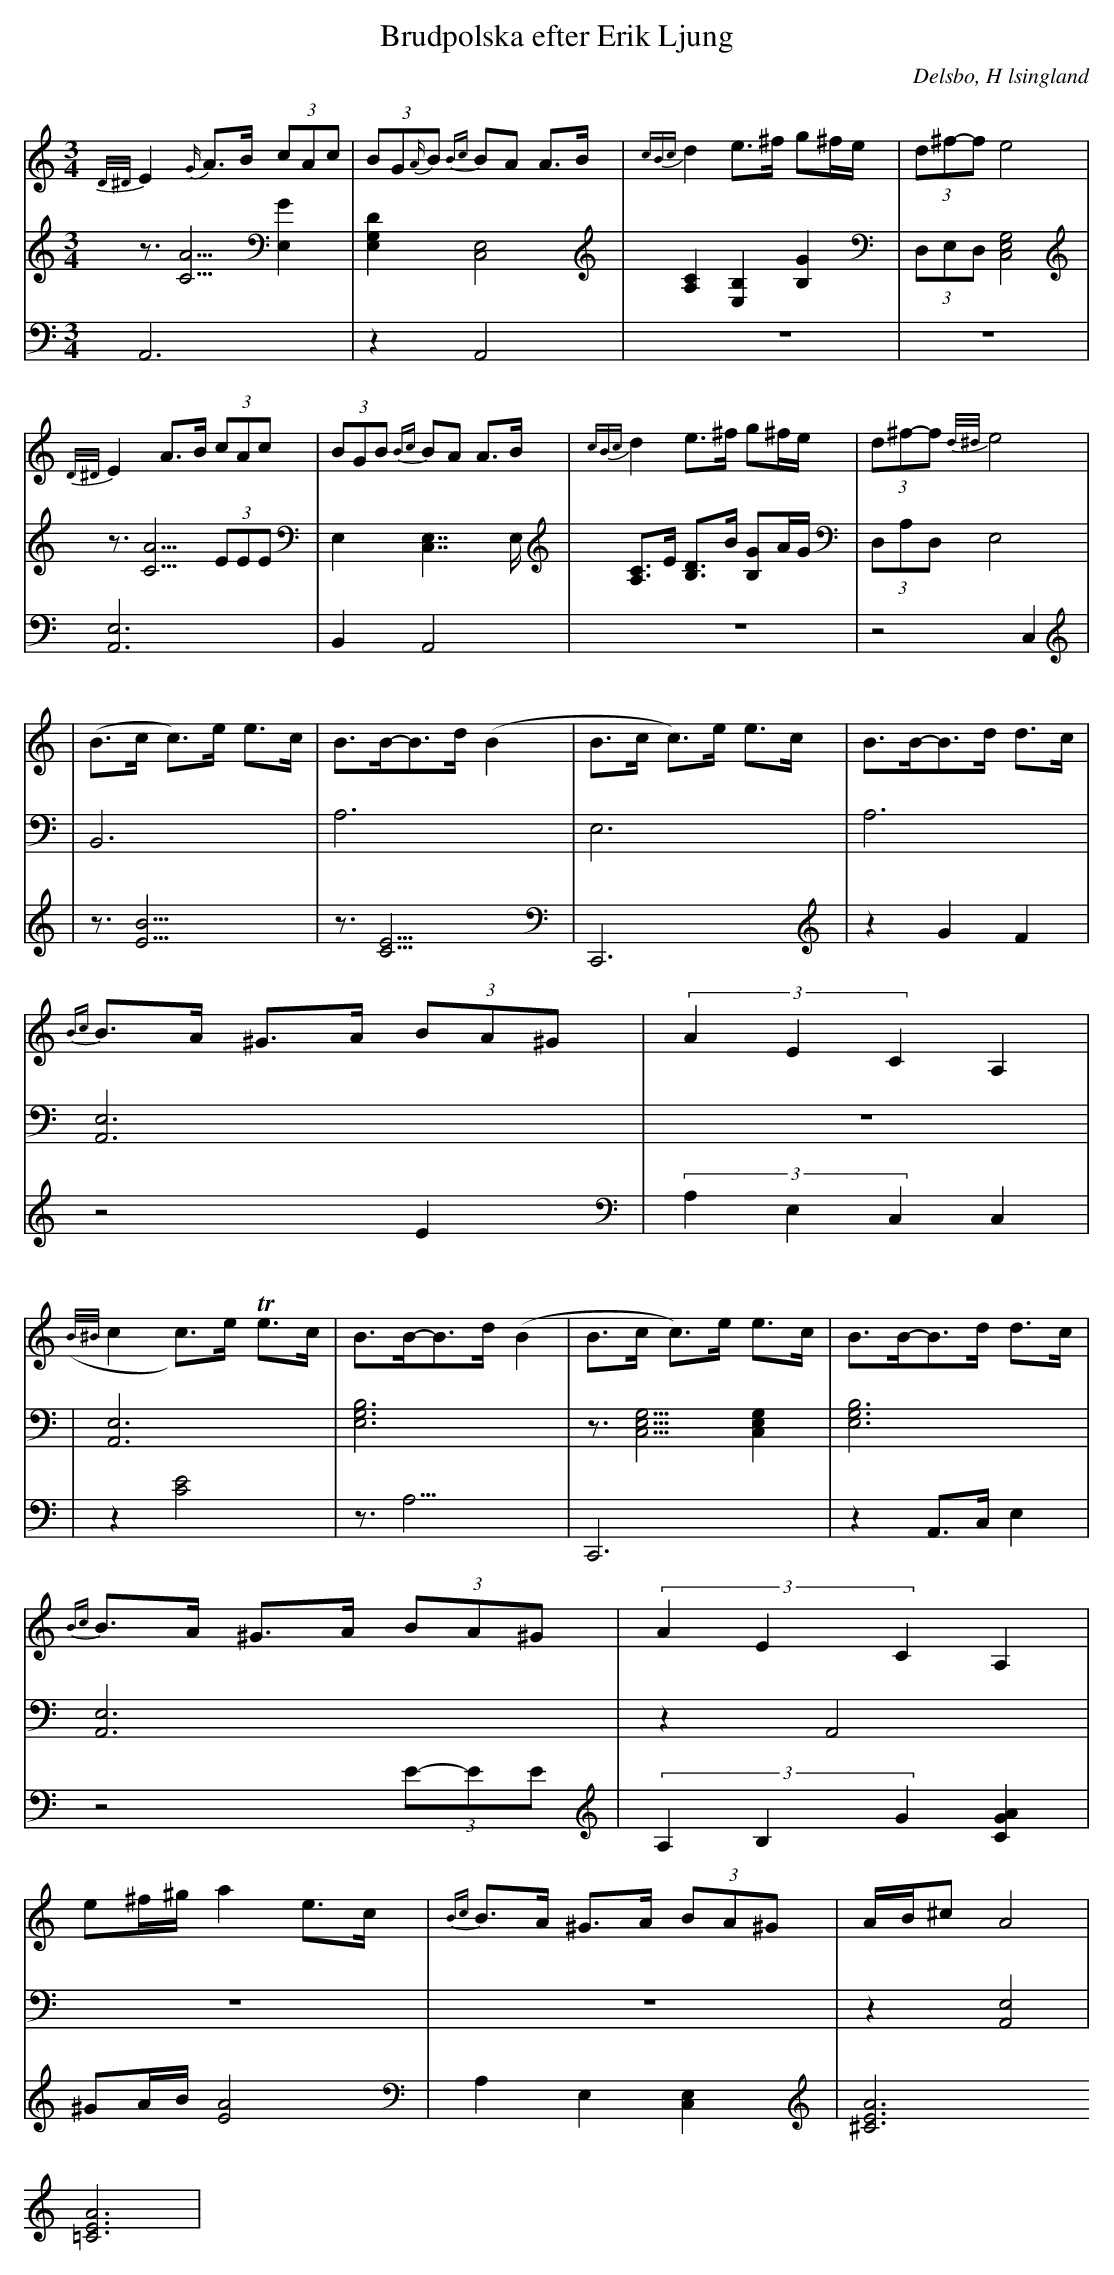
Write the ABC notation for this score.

X:1
T: Brudpolska efter Erik Ljung
Q: 105
O: Delsbo, H lsingland
M: 3/4
L: 1/8
K: Am
V:1
V:2
V:3 =Merge
V:1
{D/^D/}E2 {G/}A>B (3cAc| (3BG{A/}B {Bc}BA A>B|{cBc}d2 e>^f g^f/e/|(3d^f-f e4 |
{D/^D/}E2 A>B (3cAc| (3BGB {Bc}BA A>B|{cBc}d2 e>^f g^f/e/|(3d^f-f {d/^d/}e4 |
|(B>c c)>e e>c|B>B-B>d (B2|B>c c)>e e>c|B>B-B>d d>c|
{Bc}B>A ^G>A (3BA^G|(3A2E2C2 A,2|
({B/^B/}c2 c)>e Te>c|B>B-B>d (B2|B>c c)>e e>c|B>B-B>d d>c|
{Bc}B>A ^G>A (3BA^G|(3A2E2C2 A,2|
e^f/^g/ a2 e>c|{Bc}B>A ^G>A (3BA^G|A/B/^c A4|
V:2
z3/2[A5/2C5/2] [E,2G2]|[D2E,2G,2] [C,4E,4]|[A,2C2] [E,2B,2] [B,2G2]|(3D,E,D, [E,4G,4C,4]|
z3/2 [A5/2C5/2] (3EEE|E,2 [C,7/2E,7/2]E,/|[A,C]>E [B,D]>B [B,G]A/G/|(3D,A,D, [E,4]|
|[B,,6]|[A,6]|E,6|A,6|
[A,,6E,6]|z6|
|[A,,6E,6]|[E,6G,6B,6]|z3/2[E,5/2G,5/2C,5/2] [E,2G,2C,2]|[E,6G,6B,6]|
[A,,6E,6]|z2 A,,4|
z6|z6|z2 [A,,4E,4]|
V:3
A,,6|z2 A,,4|z6|z6|
[A,,6E,6]|B,,2 A,,4|z6|z4  C,2|
|z3/2[B9/2E9/2]|z3/2[C9/2E9/2]|C,,6|z2 G2 F2|
z4 E2|(3A,2E,2C,2 [C,2]|
|z2 [C4E4]|z3<A,3|C,,6|z2 A,,>C, E,2|
z4 (3E-EE|(3A,2B,2G2 [G2A2C2]|
^GA/B/ [A4E4]|A,2 E,2 [C,2E,2]|[A6^C6E6] [A6=C6E6]|
